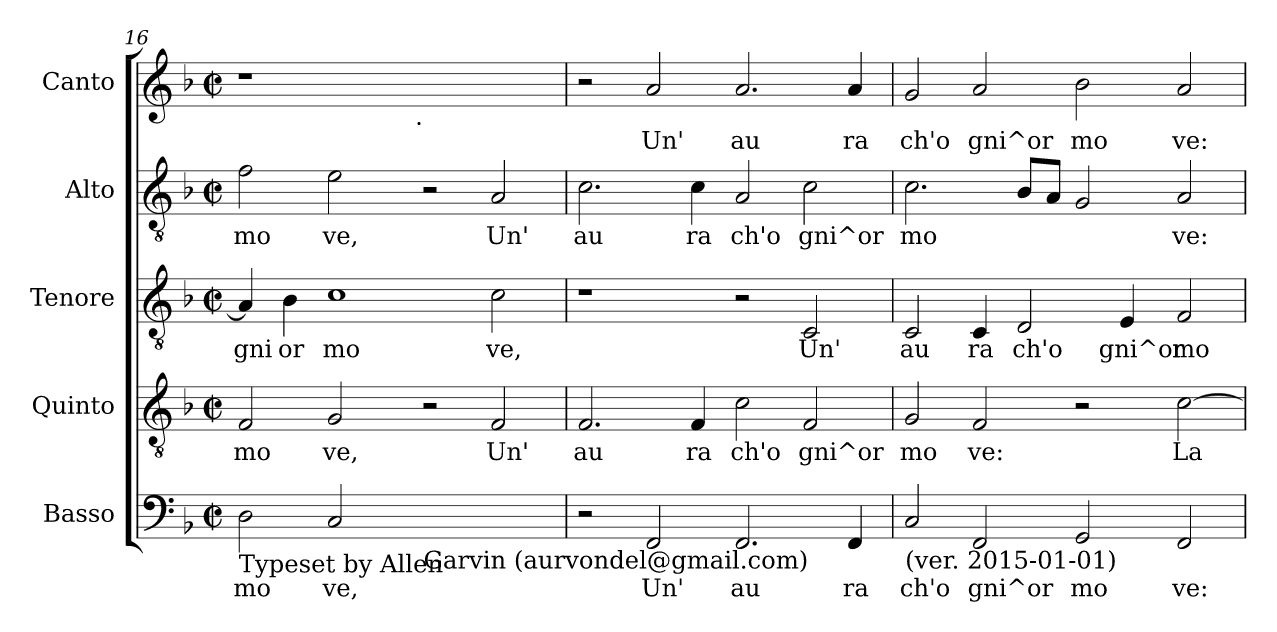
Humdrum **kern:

**kern	**text	**kern	**text	**kern	**text	**kern	**text	**kern	**text
*part5	*part5	*part4	*part4	*part3	*part3	*part2	*part2	*part1	*part1
*staff5	*staff5	*staff4	*staff4	*staff3	*staff3	*staff2	*staff2	*staff1	*staff1
*I"Basso	*	*I"Quinto	*	*I"Tenore	*	*I"Alto	*	*I"Canto	*
*clefF4	*	*clefGv2	*	*clefGv2	*	*clefGv2	*	*clefG2	*
*k[b-]	*	*k[b-]	*	*k[b-]	*	*k[b-]	*	*k[b-]	*
*F:	*	*F:	*	*F:	*	*F:	*	*F:	*
*M2/2	*	*M2/2	*	*M2/2	*	*M2/2	*	*M2/2	*
*met(c|)	*	*met(c|)	*	*met(c|)	*	*met(c|)	*	*met(c|)	*
=16	=16	=16	=16	=16	=16	=16	=16	=16	=16
!LO:TX:b:t=Typeset by Allen	!	!	!	!	!	!	!	!	!
!	!LO:LY:b:cj	!	!LO:LY:b:cj	!	!LO:LY:b:cj	!	!LO:LY:b:cj	!	!
*	*	*	*	*	*	*	*	*^	*
2D\	mo	2F/	mo	4A/]	gni	2f\	mo	1r	2ryy	.
!	!	!	!	!	!LO:LY:b:cj	!	!	!	!	!
.	.	.	.	4B-\	or	.	.	.	.	.
!	!LO:LY:b:cj	!	!LO:LY:b:cj	!	!LO:LY:b:cj	!	!LO:LY:b:cj	!	!	!
2C/	ve,	2G/	ve,	1c	mo	2e\	ve,	.	4ryy	.
.	.	.	.	.	.	.	.	.	8...ryy	.
!	!	!	!	!	!	!	!	!	!LO:TX:b:t=.	!
.	.	.	.	.	.	.	.	.	1ryy	.
!LO:TX:b:t=Garvin (aurvondel@gmail.com)	!	!	!	!	!	!	!	!	!	!
1ryy	.	2r	.	.	.	2r	.	1ryy	.	.
!	!	!	!LO:LY:b:cj	!	!LO:LY:b:cj	!	!LO:LY:b:cj	!	!	!
.	.	2F/	Un'	2c\	ve,	2A/	Un'	.	.	.
.	.	.	.	.	.	.	.	.	64ryy	.
=17	=17	=17	=17	=17	=17	=17	=17	=17	=17	=17
!	!	!	!LO:LY:b:cj	!	!	!	!LO:LY:b:cj	!	!	!
*	*	*	*	*	*	*	*	*v	*v	*
2r	.	2.F/	au	1r	.	2.c\	au	2r	.
!	!LO:LY:b:cj	!	!	!	!	!	!	!	!LO:LY:b:cj
2FF/	Un'	.	.	.	.	.	.	2a/	Un'
!	!	!	!LO:LY:b:cj	!	!	!	!LO:LY:b:cj	!	!
.	.	4F/	ra	.	.	4c\	ra	.	.
!	!LO:LY:b:cj	!	!LO:LY:b:cj	!	!	!	!LO:LY:b:cj	!	!LO:LY:b:cj
2.FF/	au	2c\	ch'o	2r	.	2A/	ch'o	2.a/	au
!	!	!	!LO:LY:b:cj	!	!LO:LY:b:cj	!	!LO:LY:b:cj	!	!
.	.	2F/	gni^or	2C/	Un'	2c\	gni^or	.	.
!	!LO:LY:b:cj	!	!	!	!	!	!	!	!LO:LY:b:cj
4FF/	ra	.	.	.	.	.	.	4a/	ra
=18	=18	=18	=18	=18	=18	=18	=18	=18	=18
!LO:TX:b:t=(ver. 2015-01-01)	!	!	!	!	!	!	!	!	!
!	!LO:LY:b:cj	!	!LO:LY:b:cj	!	!LO:LY:b:cj	!	!LO:LY:b:cj	!	!LO:LY:b:cj
2C/	ch'o	2G/	mo	2C/	au	2.c\	mo	2g/	ch'o
!	!LO:LY:b:cj	!	!LO:LY:b:cj	!	!LO:LY:b:cj	!	!	!	!LO:LY:b:cj
2FF/	gni^or	2F/	ve:	4C/	ra	.	.	2a/	gni^or
!	!	!	!	!	!LO:LY:b:cj	!	!LO:LY:b:cj	!	!
.	.	.	.	2D/	ch'o	8B-/L	.	.	.
!	!	!	!	!	!	!	!LO:LY:b:cj	!	!
.	.	.	.	.	.	8A/J	.	.	.
!	!LO:LY:b:cj	!	!	!	!	!	!LO:LY:b:cj	!	!LO:LY:b:cj
2GG/	mo	2r	.	.	.	2G/	.	2b-\	mo
!	!	!	!	!	!LO:LY:b:cj	!	!	!	!
.	.	.	.	4E/	gni^or	.	.	.	.
!	!LO:LY:b:cj	!	!LO:LY:b:cj	!	!LO:LY:b:cj	!	!LO:LY:b:cj	!	!LO:LY:b:cj
2FF/	ve:	[>2c\	La	2F/	mo	2A/	ve:	2a/	ve:
=	=	=	=	=	=	=	=	=	=
*-	*-	*-	*-	*-	*-	*-	*-	*-	*-
